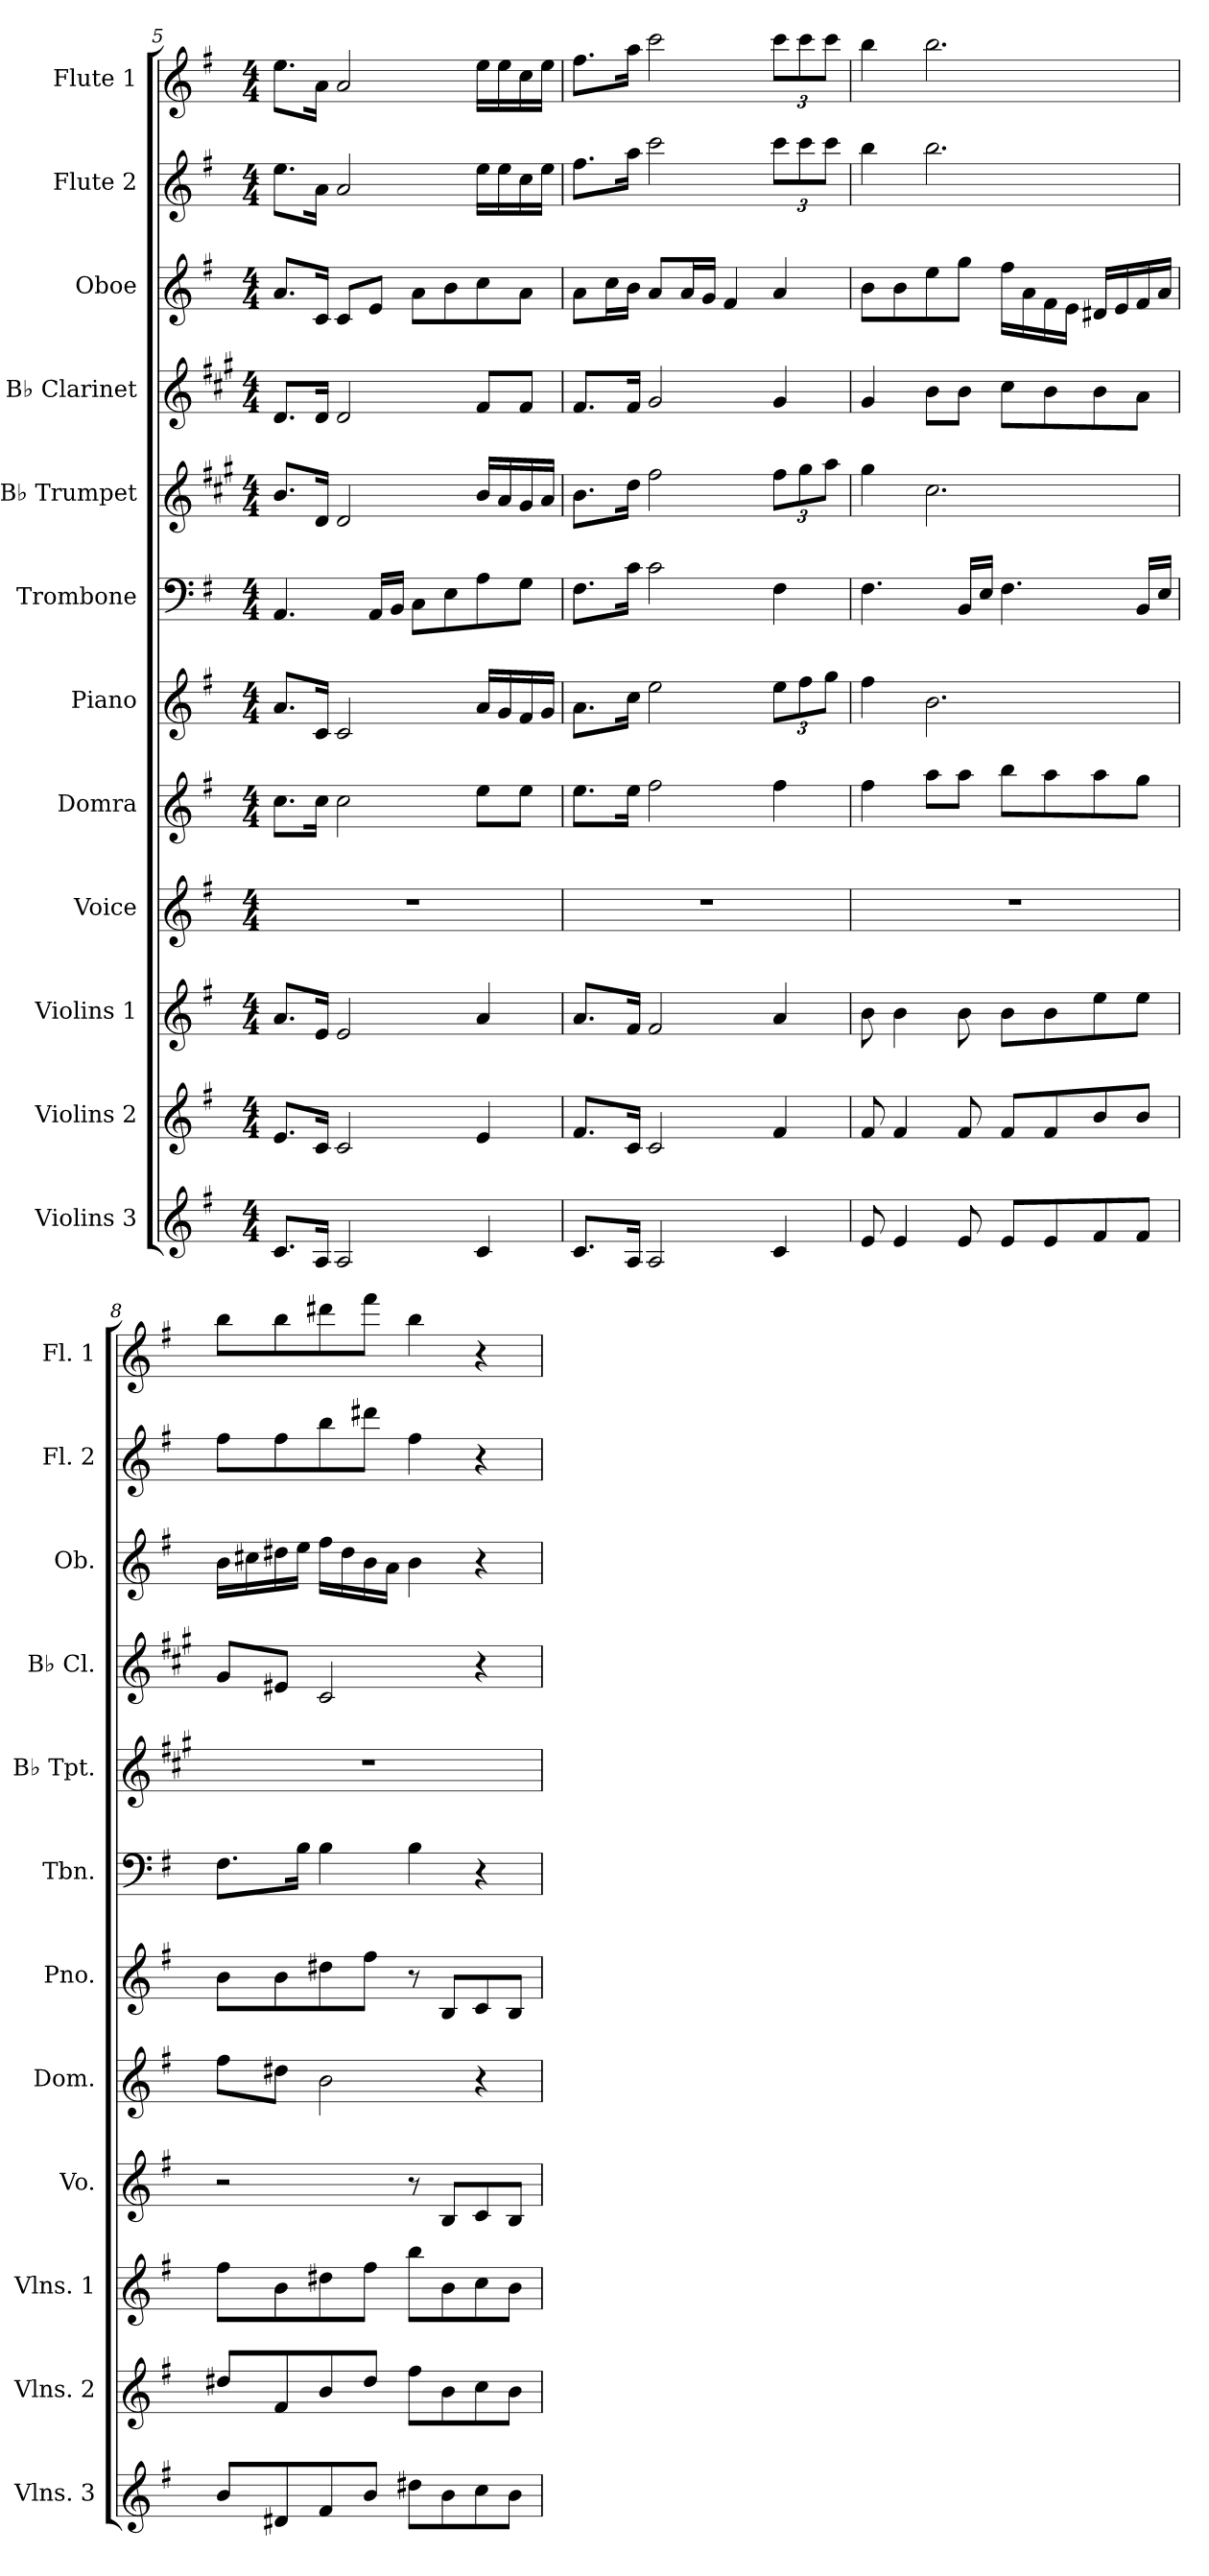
**kern	**kern	**kern	**kern	**kern	**kern	**kern	**kern	**kern	**kern	**kern	**kern
*part12	*part11	*part10	*part9	*part8	*part7	*part6	*part5	*part4	*part3	*part2	*part1
*staff12	*staff11	*staff10	*staff9	*staff8	*staff7	*staff6	*staff5	*staff4	*staff3	*staff2	*staff1
*I"Violins 3	*I"Violins 2	*I"Violins 1	*I"Voice	*I"Domra	*I"Piano	*I"Trombone	*I"B♭ Trumpet	*I"B♭ Clarinet	*I"Oboe	*I"Flute 2	*I"Flute 1
*I'Vlns. 3	*I'Vlns. 2	*I'Vlns. 1	*I'Vo.	*I'Dom.	*I'Pno.	*I'Tbn.	*I'B♭ Tpt.	*I'B♭ Cl.	*I'Ob.	*I'Fl. 2	*I'Fl. 1
*clefG2	*clefG2	*clefG2	*clefG2	*clefG2	*clefG2	*clefF4	*clefG2	*clefG2	*clefG2	*clefG2	*clefG2
*	*	*	*	*	*	*	*ITrd1c2	*ITrd1c2	*	*	*
*k[f#]	*k[f#]	*k[f#]	*k[f#]	*k[f#]	*k[f#]	*k[f#]	*k[f#]	*k[f#]	*k[f#]	*k[f#]	*k[f#]
*M4/4	*M4/4	*M4/4	*M4/4	*M4/4	*M4/4	*M4/4	*M4/4	*M4/4	*M4/4	*M4/4	*M4/4
=5	=5	=5	=5	=5	=5	=5	=5	=5	=5	=5	=5
8.c/L	8.e/L	8.a/L	1r	8.cc\L	8.a/L	4.AA/	8.a/L	8.c/L	8.a/L	8.ee\L	8.ee\L
16A/Jk	16c/Jk	16e/Jk	.	16cc\Jk	16c/Jk	.	16c/Jk	16c/Jk	16c/Jk	16a\Jk	16a\Jk
2A/	2c/	2e/	.	2cc\	2c/	.	2c/	2c/	8c/L	2a/	2a/
.	.	.	.	.	.	16AA/LL	.	.	8e/J	.	.
.	.	.	.	.	.	16BB/JJ	.	.	.	.	.
.	.	.	.	.	.	8C\L	.	.	8a\L	.	.
.	.	.	.	.	.	8E\	.	.	8b\	.	.
4c/	4e/	4a/	.	8ee\L	16a/LL	8A\	16a/LL	8e/L	8cc\	16ee\LL	16ee\LL
.	.	.	.	.	16g/	.	16g/	.	.	16ee\	16ee\
.	.	.	.	8ee\J	16f#/	8G\J	16f#/	8e/J	8a\J	16cc\	16cc\
.	.	.	.	.	16g/JJ	.	16g/JJ	.	.	16ee\JJ	16ee\JJ
!!LO:PB:g=z
=6	=6	=6	=6	=6	=6	=6	=6	=6	=6	=6	=6
8.c/L	8.f#/L	8.a/L	1r	8.ee\L	8.a\L	8.F#\L	8.a\L	8.e/L	8a\L	8.ff#\L	8.ff#\L
.	.	.	.	.	.	.	.	.	16cc\L	.	.
16A/Jk	16c/Jk	16f#/Jk	.	16ee\Jk	16cc\Jk	16c\Jk	16cc\Jk	16e/Jk	16b\JJ	16aa\Jk	16aa\Jk
2A/	2c/	2f#/	.	2ff#\	2ee\	2c\	2ee\	2f#/	8a/L	2ccc\	2ccc\
.	.	.	.	.	.	.	.	.	16a/L	.	.
.	.	.	.	.	.	.	.	.	16g/JJ	.	.
.	.	.	.	.	.	.	.	.	4f#/	.	.
*	*	*	*	*	*Xbrackettup	*	*Xbrackettup	*	*	*Xbrackettup	*Xbrackettup
4c/	4f#/	4a/	.	4ff#\	12ee\L	4F#\	12ee\L	4f#/	4a/	12ccc\L	12ccc\L
.	.	.	.	.	12ff#\	.	12ff#\	.	.	12ccc\	12ccc\
.	.	.	.	.	12gg\J	.	12gg\J	.	.	12ccc\J	12ccc\J
=7	=7	=7	=7	=7	=7	=7	=7	=7	=7	=7	=7
8e/	8f#/	8b\	1r	4ff#\	4ff#\	4.F#\	4ff#\	4f#/	8b\L	4bb\	4bb\
4e/	4f#/	4b\	.	.	.	.	.	.	8b\	.	.
.	.	.	.	8aa\L	2.b\	.	2.b\	8a\L	8ee\	2.bb\	2.bb\
8e/	8f#/	8b\	.	8aa\J	.	16BB/LL	.	8a\J	8gg\J	.	.
.	.	.	.	.	.	16E/JJ	.	.	.	.	.
8e/L	8f#/L	8b\L	.	8bb\L	.	4.F#\	.	8b\L	16ff#\LL	.	.
.	.	.	.	.	.	.	.	.	16a\	.	.
8e/	8f#/	8b\	.	8aa\	.	.	.	8a\	16f#\	.	.
.	.	.	.	.	.	.	.	.	16e\JJ	.	.
8f#/	8b/	8ee\	.	8aa\	.	.	.	8a\	16d#X/LL	.	.
.	.	.	.	.	.	.	.	.	16e/	.	.
8f#/J	8b/J	8ee\J	.	8gg\J	.	16BB/LL	.	8g\J	16f#/	.	.
.	.	.	.	.	.	16E/JJ	.	.	16a/JJ	.	.
!!LO:PB:g=z
=8	=8	=8	=8	=8	=8	=8	=8	=8	=8	=8	=8
8b/L	8dd#X/L	8ff#\L	2r	8ff#\L	8b\L	8.F#\L	1r	8f#/L	16b\LL	8ff#\L	8bb\L
.	.	.	.	.	.	.	.	.	16cc#X\	.	.
8d#X/	8f#/	8b\	.	8dd#X\J	8b\	.	.	8d#X/J	16dd#X\	8ff#\	8bb\
.	.	.	.	.	.	16B\Jk	.	.	16ee\JJ	.	.
8f#/	8b/	8dd#X\	.	2b\	8dd#X\	4B\	.	2B/	16ff#\LL	8bb\	8ddd#X\
.	.	.	.	.	.	.	.	.	16dd#\	.	.
8b/J	8dd#/J	8ff#\J	.	.	8ff#\J	.	.	.	16b\	8ddd#X\J	8fff#\J
.	.	.	.	.	.	.	.	.	16a\JJ	.	.
8dd#X\L	8ff#\L	8bb\L	8r	.	8r	4B\	.	.	4b\	4ff#\	4bb\
8b\	8b\	8b\	8B/L	.	8B/L	.	.	.	.	.	.
8cc\	8cc\	8cc\	8c/	4r	8c/	4r	.	4r	4r	4r	4r
8b\J	8b\J	8b\J	8B/J	.	8B/J	.	.	.	.	.	.
=	=	=	=	=	=	=	=	=	=	=	=
*-	*-	*-	*-	*-	*-	*-	*-	*-	*-	*-	*-
